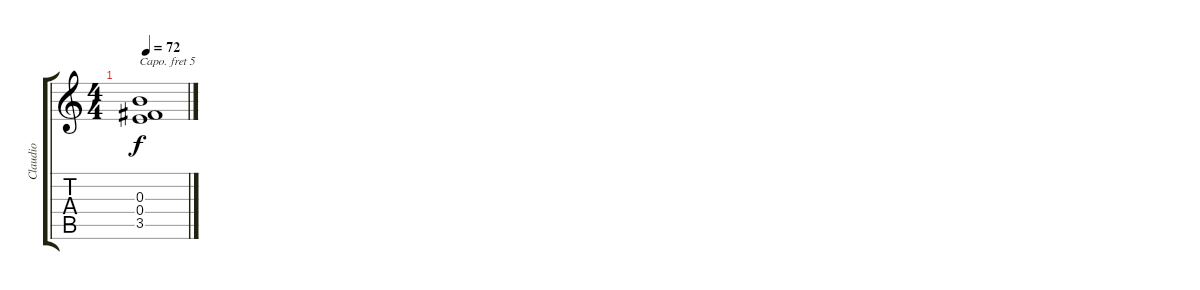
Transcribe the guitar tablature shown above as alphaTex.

\track ("Claudio" "Claudio") {instrument acousticguitarnylon}
\staff {score tabs}
\capo 5
\tuning (Eb4 Bb3 Gb3 Db3 Ab2 Eb2) {hide}
\ts (4 4)
\tempo 72
\clef g2
\ks c
(0.3{t} 0.4{t} 3.5{t}).1{dy f}
